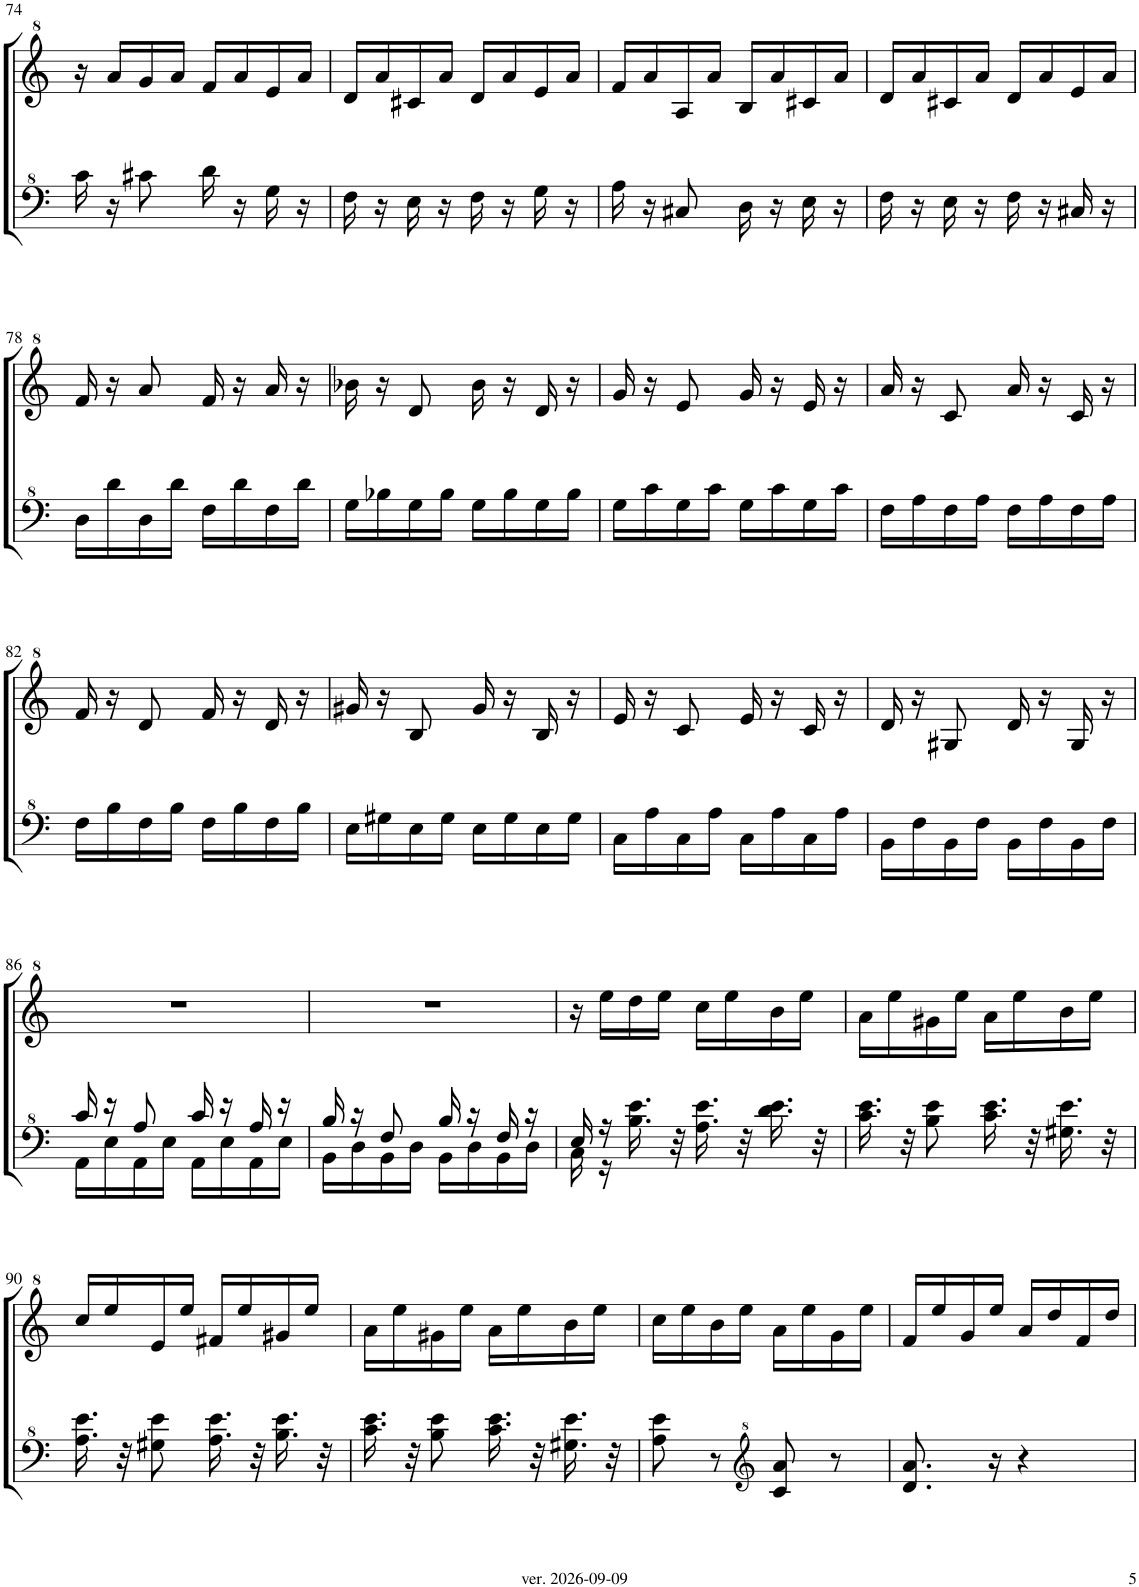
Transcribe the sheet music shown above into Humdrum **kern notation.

**kern	**kern
*part2	*part1
*staff2	*staff1
*I"パンフルート	*I"パンフルート
!!LO:PB:g=z
*clefF^4	*clefG^2
*k[]	*k[]
*M2/4	*M2/4
=74	=74
16cc\	16r
16r	16aa/LL
8cc#X\	16gg/
.	16aa/JJ
16dd\	16ff/LL
16r	16aa/
16g\	16ee/
16r	16aa/JJ
=75	=75
16f\	16dd/LL
16r	16aa/
16e\	16cc#X/
16r	16aa/JJ
16f\	16dd/LL
16r	16aa/
16g\	16ee/
16r	16aa/JJ
=76	=76
16a\	16ff/LL
16r	16aa/
8c#X/	16a/
.	16aa/JJ
16d\	16b/LL
16r	16aa/
16e\	16cc#X/
16r	16aa/JJ
=77	=77
16f\	16dd/LL
16r	16aa/
16e\	16cc#X/
16r	16aa/JJ
16f\	16dd/LL
16r	16aa/
16c#X/	16ee/
16r	16aa/JJ
!!LO:LB:g=z
=78	=78
16d\LL	16ff/
16dd\	16r
16d\	8aa/
16dd\JJ	.
16f\LL	16ff/
16dd\	16r
16f\	16aa/
16dd\JJ	16r
=79	=79
16g\LL	16bb-X\
16b-X\	16r
16g\	8dd/
16b-\JJ	.
16g\LL	16bb-\
16b-\	16r
16g\	16dd/
16b-\JJ	16r
=80	=80
16g\LL	16gg/
16cc\	16r
16g\	8ee/
16cc\JJ	.
16g\LL	16gg/
16cc\	16r
16g\	16ee/
16cc\JJ	16r
=81	=81
16f\LL	16aa/
16a\	16r
16f\	8cc/
16a\JJ	.
16f\LL	16aa/
16a\	16r
16f\	16cc/
16a\JJ	16r
!!LO:LB:g=z
=82	=82
16f\LL	16ff/
16b\	16r
16f\	8dd/
16b\JJ	.
16f\LL	16ff/
16b\	16r
16f\	16dd/
16b\JJ	16r
=83	=83
16e\LL	16gg#X/
16g#X\	16r
16e\	8b/
16g#\JJ	.
16e\LL	16gg#/
16g#\	16r
16e\	16b/
16g#\JJ	16r
=84	=84
16c\LL	16ee/
16a\	16r
16c\	8cc/
16a\JJ	.
16c\LL	16ee/
16a\	16r
16c\	16cc/
16a\JJ	16r
=85	=85
16B\LL	16dd/
16f\	16r
16B\	8g#X/
16f\JJ	.
16B\LL	16dd/
16f\	16r
16B\	16g#/
16f\JJ	16r
!!LO:LB:g=z
=86	=86
*^	*
16cc/	16A\LL	2r
16r	16e\	.
8a/	16A\	.
.	16e\JJ	.
16cc/	16A\LL	.
16r	16e\	.
16a/	16A\	.
16r	16e\JJ	.
=87	=87	=87
16b/	16B\LL	2r
16r	16d\	.
8f/	16B\	.
.	16d\JJ	.
16b/	16B\LL	.
16r	16d\	.
16f/	16B\	.
16r	16d\JJ	.
=88	=88	=88
16e/	16c\	16r
16r	16r	16eee\LL
16.b\ 16.ee\	4.ryy	16ddd\
.	.	16eee\JJ
32r	.	.
16.a\ 16.ee\	.	16ccc\LL
.	.	16eee\
32r	.	.
16.dd\ 16.ee\	.	16bb\
.	.	16eee\JJ
32r	.	.
*v	*v	*
=89	=89
16.cc\ 16.ee\	16aa\LL
.	16eee\
32r	.
8b\ 8ee\	16gg#X\
.	16eee\JJ
16.cc\ 16.ee\	16aa\LL
.	16eee\
32r	.
16.g#X\ 16.ee\	16bb\
.	16eee\JJ
32r	.
!!LO:LB:g=z
=90	=90
16.a\ 16.ee\	16ccc/LL
.	16eee/
32r	.
8g#X\ 8ee\	16ee/
.	16eee/JJ
16.a\ 16.ee\	16ff#X/LL
.	16eee/
32r	.
16.b\ 16.ee\	16gg#X/
.	16eee/JJ
32r	.
=91	=91
16.cc\ 16.ee\	16aa\LL
.	16eee\
32r	.
8b\ 8ee\	16gg#X\
.	16eee\JJ
16.cc\ 16.ee\	16aa\LL
.	16eee\
32r	.
16.g#X\ 16.ee\	16bb\
.	16eee\JJ
32r	.
=92	=92
8a\ 8ee\	16ccc\LL
.	16eee\
8r	16bb\
.	16eee\JJ
*clefG^2	*
8cc/ 8aa/	16aa\LL
.	16eee\
8r	16gg\
.	16eee\JJ
=93	=93
8.dd/ 8.aa/	16ff/LL
.	16eee/
.	16gg/
16r	16eee/JJ
4r	16aa/LL
.	16ddd/
.	16ff/
.	16ddd/JJ
=	=
*-	*-
